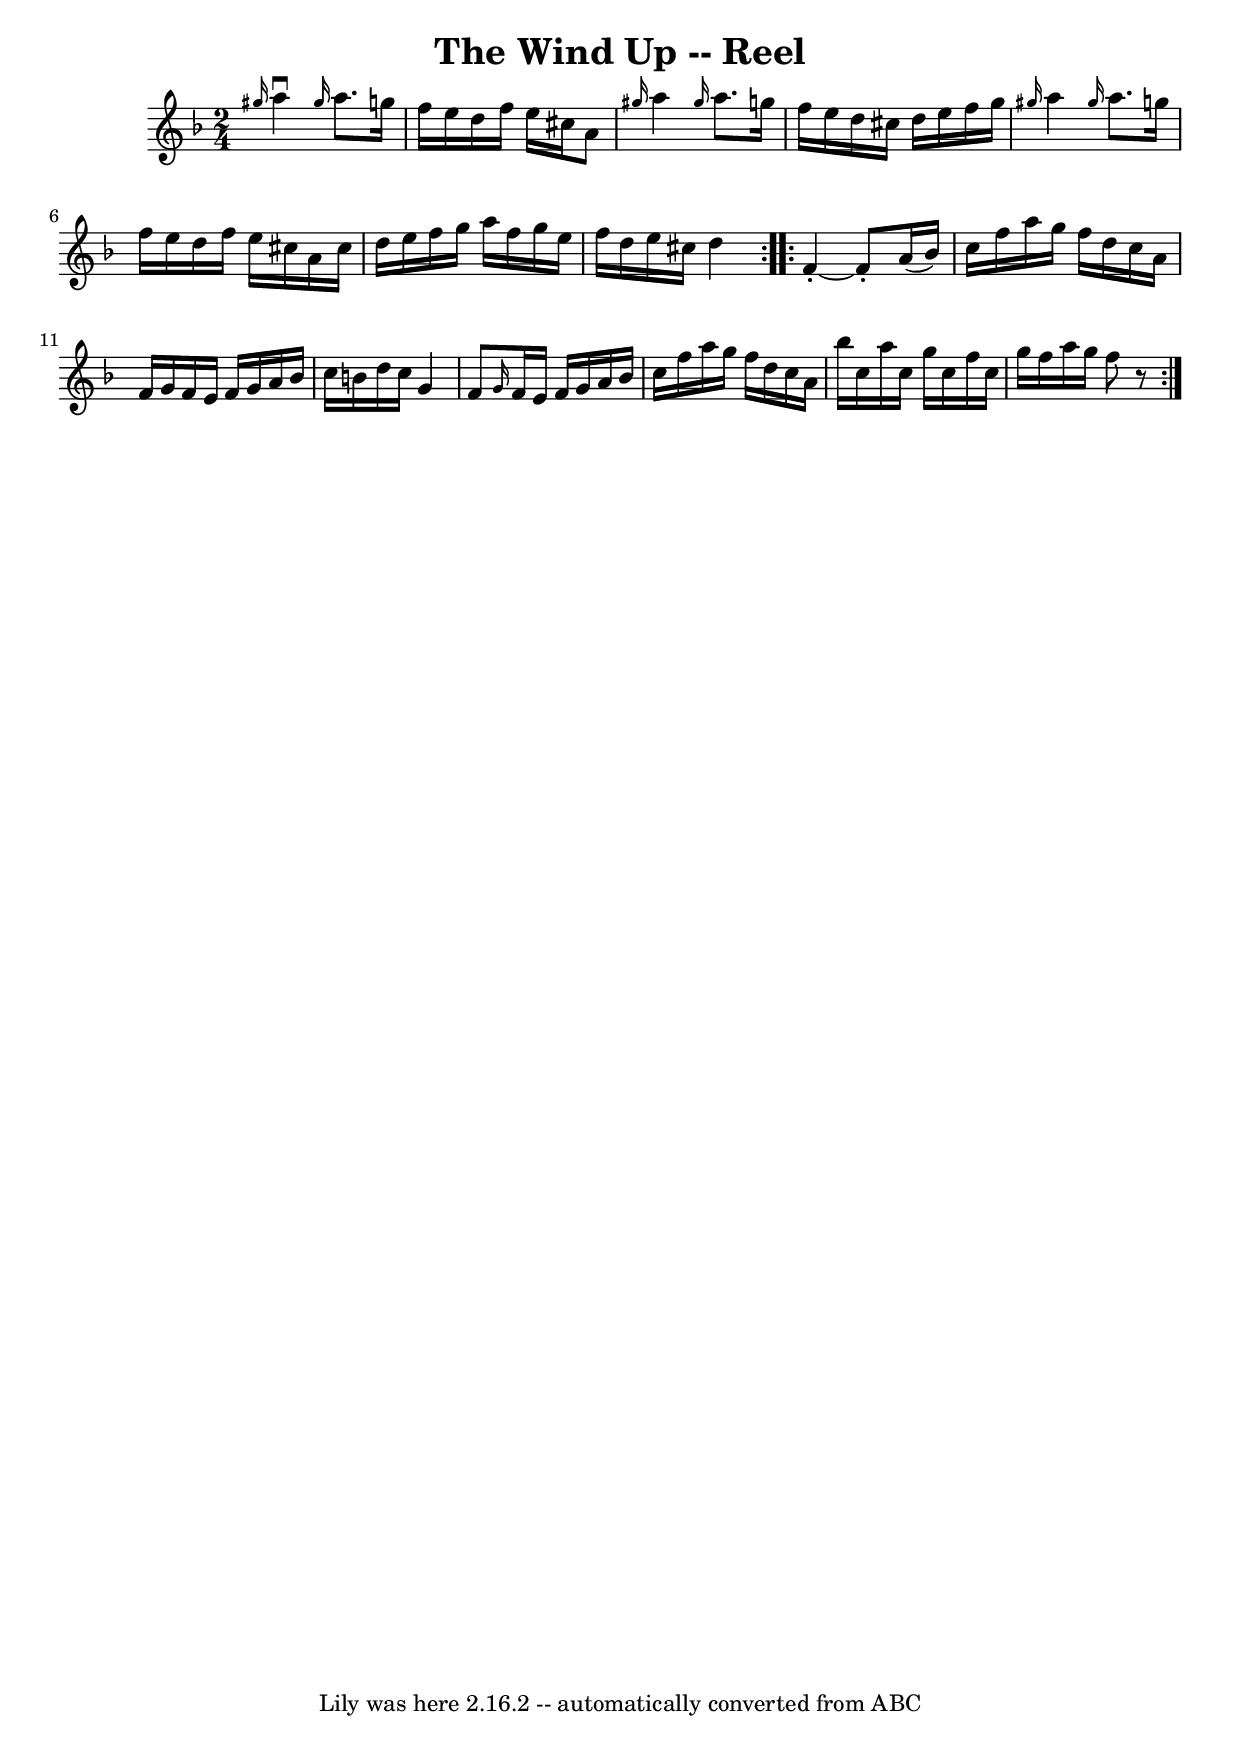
\version "2.16.2"
\include "Mammoth.ily"
\header {
  %% book = "Ryan's Mammoth Collection"
  crossRefNumber = "1"
  footnotes = ""
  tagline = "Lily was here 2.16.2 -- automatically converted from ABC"
  title = "The Wind Up -- Reel"

}
voicedefault =  {



  \repeat volta 2 {

    \time 2/4 
    \key d \minor
    \grace { gis''16  
	   } a''4^\downbow \grace {    
	     gis''16  
	   } a''8. g''!16  |
    f''16 e''16 d''16 f''16    
    e''16 cis''16 a'8  |
    \grace { gis''16  
	   } a''4  \grace {    
	     gis''16  
	   } a''8. g''!16  |
    f''16 e''16 d''16 cis''16    
    d''16 e''16 f''16 g''16  |
    \grace { gis''16  
	   } a''4  
    \grace { gis''16  
	   } a''8. g''!16  |
    f''16 e''16 d''16    
    f''16 e''16 cis''16 a'16 cis''16  |
    d''16 e''16    
    f''16 g''16 a''16 f''16 g''16 e''16  |
    f''16 d''16   
    e''16 cis''16 d''4  
  } 
  \repeat volta 2 {
    f'4-.  ~ f'8-. a'16 (
    bes'16) |
    c''16 f''16 a''16 g''16 f''16 d''16    
    c''16 a'16  |
    f'16 g'16 f'16 e'16 f'16 g'16 a'16  
    bes'16  |
    c''16 b'16 d''16 c''16 g'4    |
    f'8 
    \grace { g'16  
	   } f'16 e'16 f'16 g'16 a'16 bes'16  |
    
    c''16 f''16 a''16 g''16 f''16 d''16 c''16 a'16  |
    
    bes''16 c''16 a''16 c''16 g''16 c''16 f''16 c''16   |
    g''16 f''16 a''16 g''16 f''8    r8 
  }   

}

\score{
  <<

    \context Staff="default"
    {
      \voicedefault 
      
    }

  >>
  \layout {
    
  }
  \midi {
  }

}
